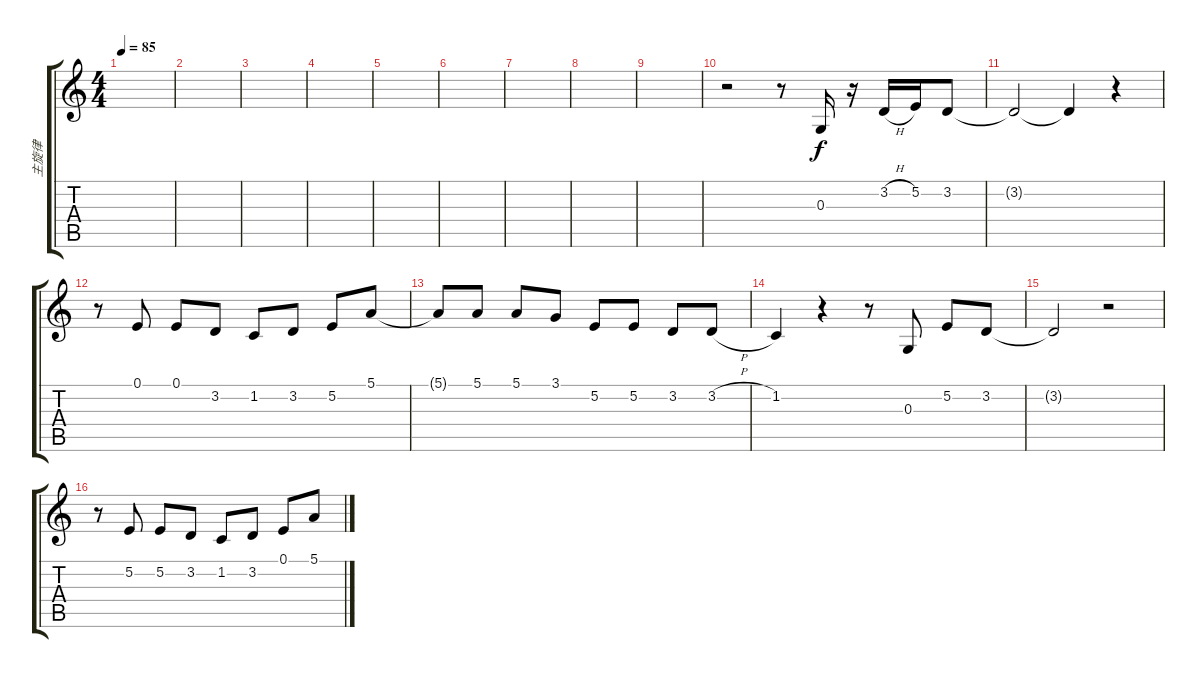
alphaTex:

\track ("主旋律" "主旋律") {instrument altosax}
\staff {score tabs}
\tuning (E4 B3 G3 D3 A2 E2) {hide}
\ts (4 4)
\tempo 85
\clef g2
\ks c
|
|
|
|
|
|
|
|
|
r.2 r.8 0.3.16 r.16 3.2{h}.16 5.2.16 3.2.8 |
3.2{t}.2 3.2{t}.4 r.4 |
r.8 0.1.8 0.1.8 3.2.8 1.2.8 3.2.8 5.2.8 5.1.8 |
5.1{t}.8 5.1.8 5.1.8 3.1.8 5.2.8 5.2.8 3.2.8 3.2{h}.8 |
1.2.4 r.4 r.8 0.3.8 5.2.8 3.2.8 |
3.2{t}.2 r.2 |
r.8 5.2.8 5.2.8 3.2.8 1.2.8 3.2.8 0.1.8 5.1.8
